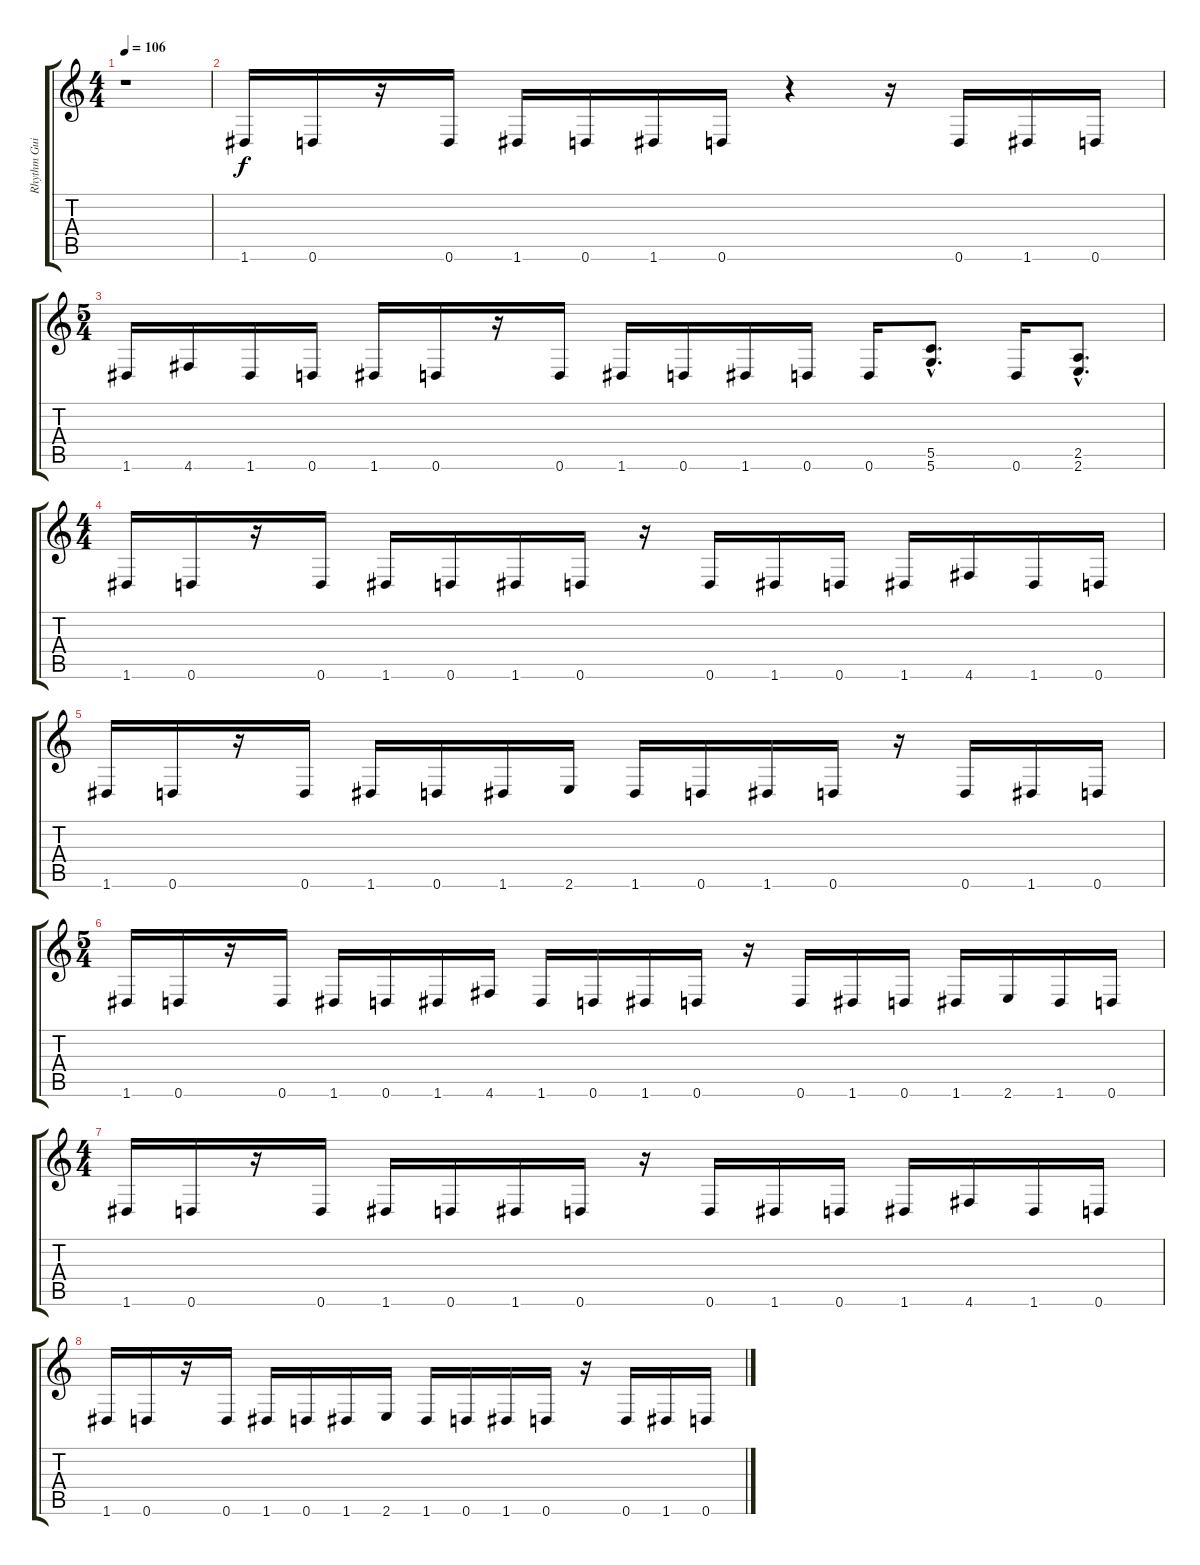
\track ("Rhythm Guitar" "Rhythm Gui") {instrument overdrivenguitar}
\staff {score tabs}
\tuning (D4 A3 F3 C3 G2 D2) {hide}
\ts (4 4)
\tempo 106
\clef g2
\ks c
r.1{dy f instrument overdrivenguitar} |
1.6.16 0.6.16 r.16 0.6.16 1.6.16 0.6.16 1.6.16 0.6.16 r.4 r.16 0.6.16 1.6.16 0.6.16 |
\ts (5 4)
1.6.16 4.6.16 1.6.16 0.6.16 1.6.16 0.6.16 r.16 0.6.16 1.6.16 0.6.16 1.6.16 0.6.16 0.6.16 (5.5{hac} 5.6{hac}).8{d} 0.6.16 (2.5{hac} 2.6{hac}).8{d} |
\ts (4 4)
1.6.16 0.6.16 r.16 0.6.16 1.6.16 0.6.16 1.6.16 0.6.16 r.16 0.6.16 1.6.16 0.6.16 1.6.16 4.6.16 1.6.16 0.6.16 |
1.6.16 0.6.16 r.16 0.6.16 1.6.16 0.6.16 1.6.16 2.6.16 1.6.16 0.6.16 1.6.16 0.6.16 r.16 0.6.16 1.6.16 0.6.16 |
\ts (5 4)
1.6.16 0.6.16 r.16 0.6.16 1.6.16 0.6.16 1.6.16 4.6.16 1.6.16 0.6.16 1.6.16 0.6.16 r.16 0.6.16 1.6.16 0.6.16 1.6.16 2.6.16 1.6.16 0.6.16 |
\ts (4 4)
1.6.16 0.6.16 r.16 0.6.16 1.6.16 0.6.16 1.6.16 0.6.16 r.16 0.6.16 1.6.16 0.6.16 1.6.16 4.6.16 1.6.16 0.6.16 |
1.6.16 0.6.16 r.16 0.6.16 1.6.16 0.6.16 1.6.16 2.6.16 1.6.16 0.6.16 1.6.16 0.6.16 r.16 0.6.16 1.6.16 0.6.16
